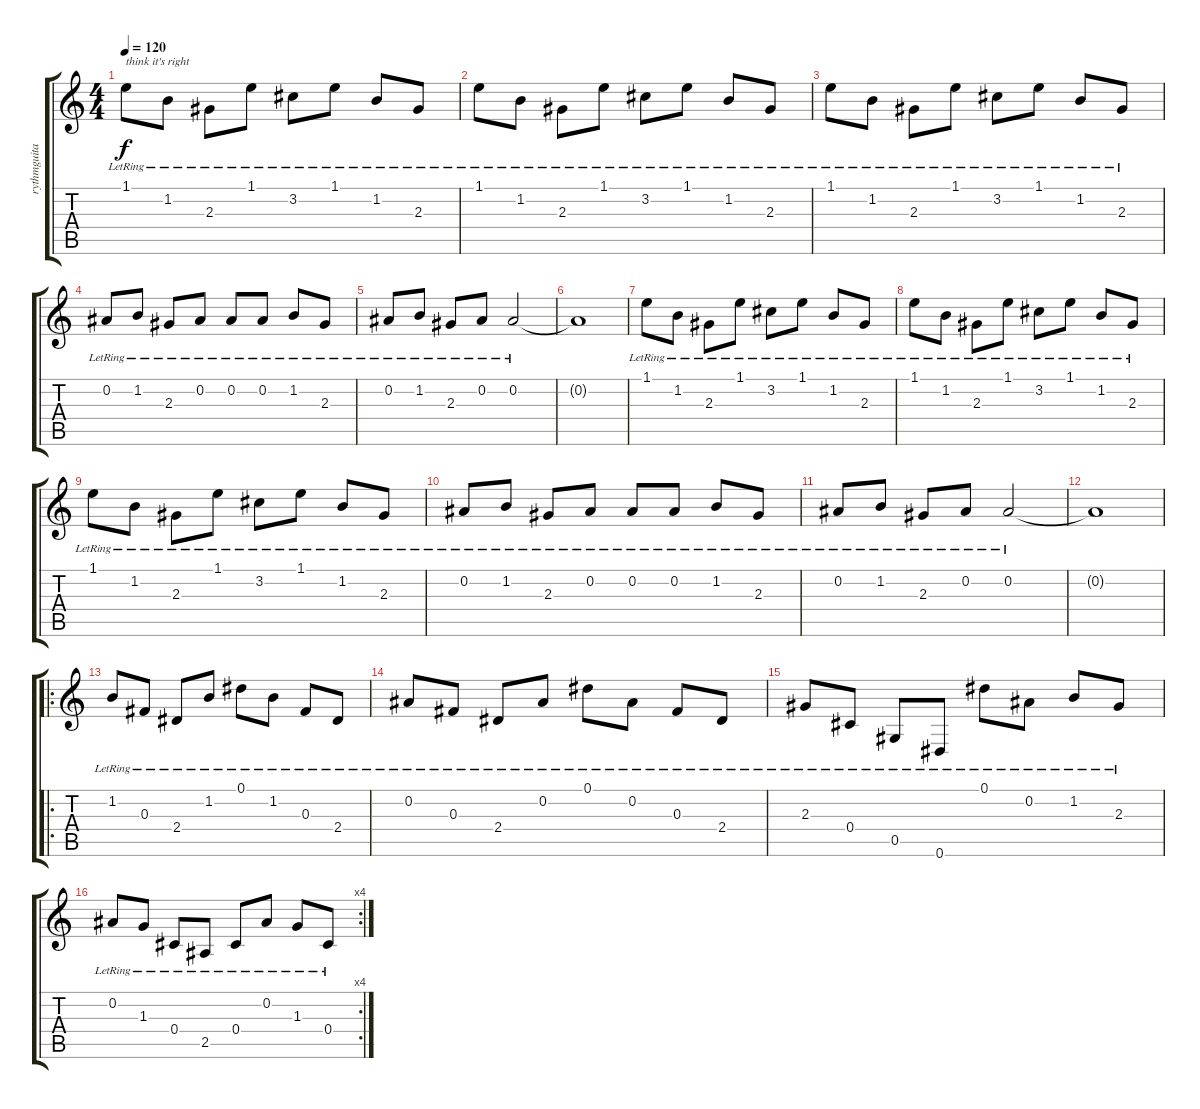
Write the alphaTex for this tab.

\track ("rythmguitar" "rythmguita") {instrument acousticguitarnylon}
\staff {score tabs}
\tuning (Eb4 Bb3 Gb3 Db3 Ab2 Eb2) {hide}
\ts (4 4)
\tempo 120
\clef g2
\ks c
1.1{lr}.8{txt "think it's right" dy f instrument acousticguitarnylon} 1.2{lr}.8 2.3{lr}.8 1.1{lr}.8 3.2{lr}.8 1.1{lr}.8 1.2{lr}.8 2.3{lr}.8 |
1.1{lr}.8 1.2{lr}.8 2.3{lr}.8 1.1{lr}.8 3.2{lr}.8 1.1{lr}.8 1.2{lr}.8 2.3{lr}.8 |
1.1{lr}.8 1.2{lr}.8 2.3{lr}.8 1.1{lr}.8 3.2{lr}.8 1.1{lr}.8 1.2{lr}.8 2.3{lr}.8 |
0.2{lr}.8 1.2{lr}.8 2.3{lr}.8 0.2{lr}.8 0.2{lr}.8 0.2{lr}.8 1.2{lr}.8 2.3{lr}.8 |
0.2{lr}.8 1.2{lr}.8 2.3{lr}.8 0.2{lr}.8 0.2{lr}.2 |
0.2{t}.1 |
1.1{lr}.8 1.2{lr}.8 2.3{lr}.8 1.1{lr}.8 3.2{lr}.8 1.1{lr}.8 1.2{lr}.8 2.3{lr}.8 |
1.1{lr}.8 1.2{lr}.8 2.3{lr}.8 1.1{lr}.8 3.2{lr}.8 1.1{lr}.8 1.2{lr}.8 2.3{lr}.8 |
1.1{lr}.8 1.2{lr}.8 2.3{lr}.8 1.1{lr}.8 3.2{lr}.8 1.1{lr}.8 1.2{lr}.8 2.3{lr}.8 |
0.2{lr}.8 1.2{lr}.8 2.3{lr}.8 0.2{lr}.8 0.2{lr}.8 0.2{lr}.8 1.2{lr}.8 2.3{lr}.8 |
0.2{lr}.8 1.2{lr}.8 2.3{lr}.8 0.2{lr}.8 0.2{lr}.2 |
0.2{t}.1 |
\ro
1.2{lr}.8 0.3{lr}.8 2.4{lr}.8 1.2{lr}.8 0.1{lr}.8 1.2{lr}.8 0.3{lr}.8 2.4{lr}.8 |
0.2{lr}.8 0.3{lr}.8 2.4{lr}.8 0.2{lr}.8 0.1{lr}.8 0.2{lr}.8 0.3{lr}.8 2.4{lr}.8 |
2.3{lr}.8 0.4{lr}.8 0.5{lr}.8 0.6{lr}.8 0.1{lr}.8 0.2{lr}.8 1.2{lr}.8 2.3{lr}.8 |
\rc 4
0.2{lr}.8 1.3{lr}.8 0.4{lr}.8 2.5{lr}.8 0.4{lr}.8 0.2{lr}.8 1.3{lr}.8 0.4{lr}.8
